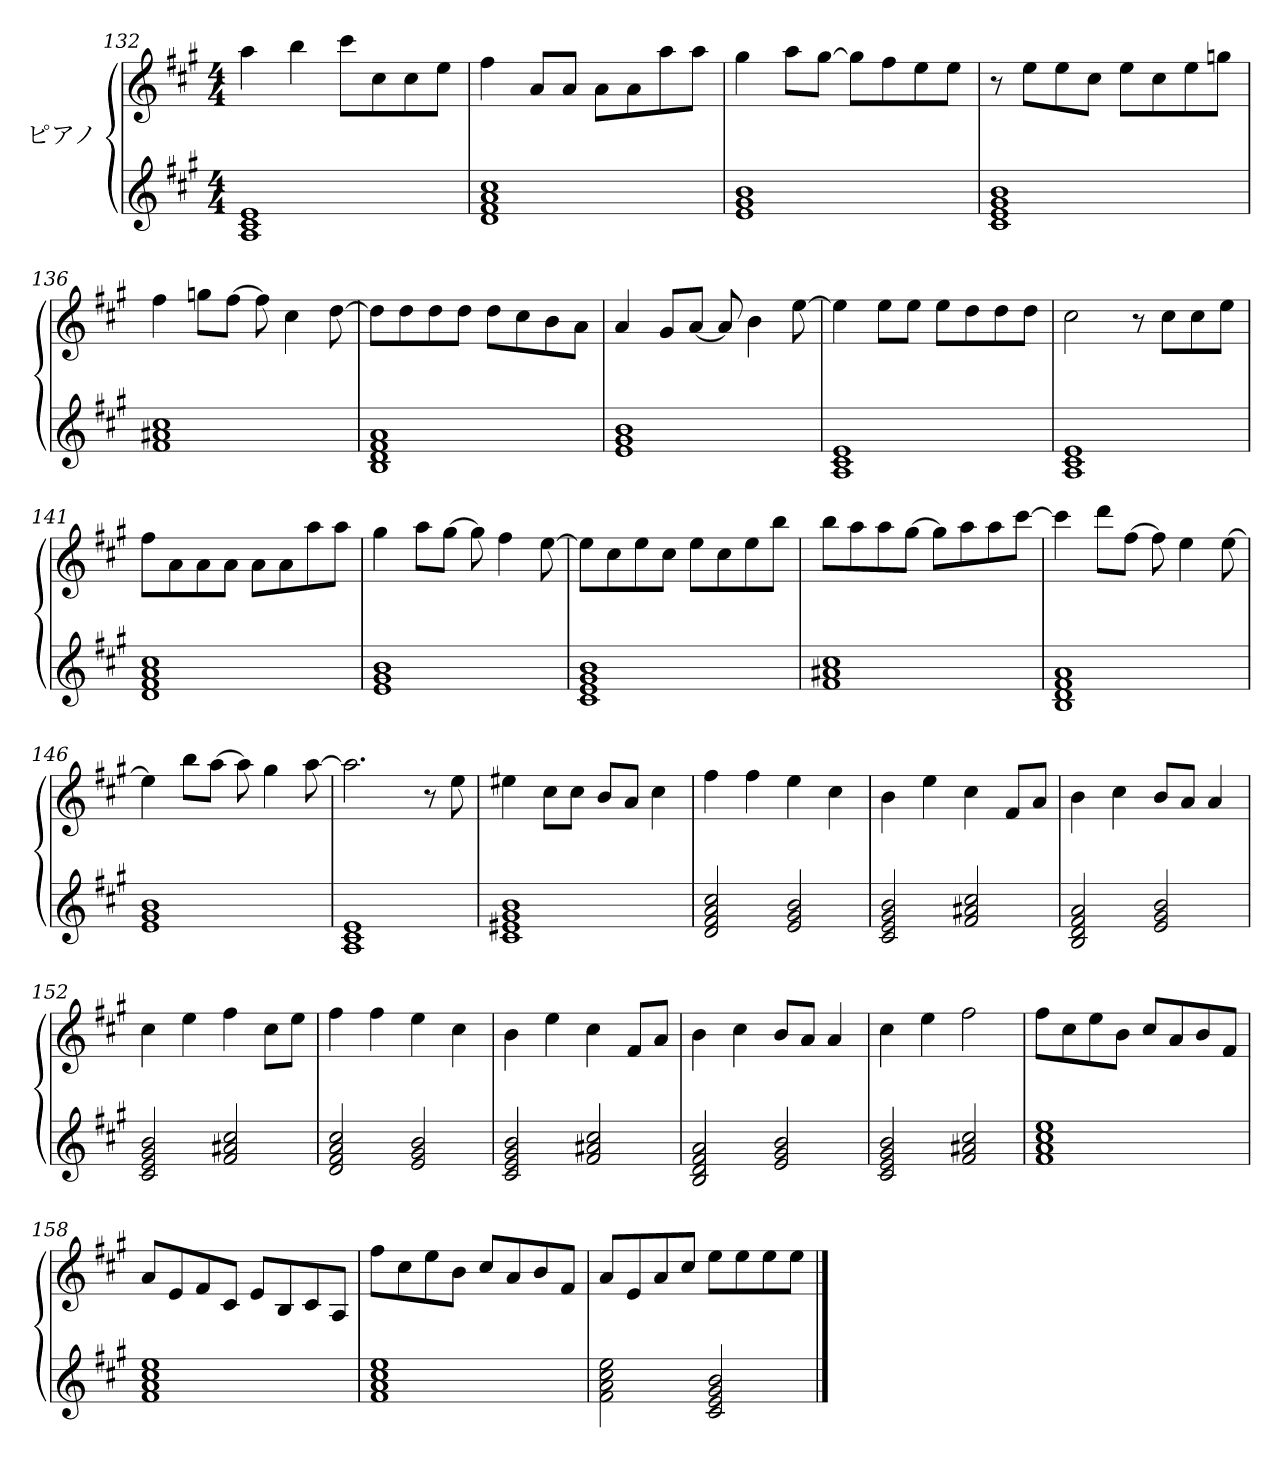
**kern	**kern
*part2	*part1
*staff2	*staff1
*I"ピアノ	*I"ピアノ
*clefG2	*clefG2
*k[f#c#g#]	*k[f#c#g#]
*M4/4	*M4/4
=132	=132
1A 1c# 1e	4aa\
.	4bb\
.	8ccc#\L
.	8cc#\
.	8cc#\
.	8ee\J
=133	=133
1d 1f# 1a 1cc#	4ff#\
.	8a/L
.	8a/J
.	8a\L
.	8a\
.	8aa\
.	8aa\J
!!LO:PB:g=z
=134	=134
1e 1g# 1b	4gg#\
.	8aa\L
.	[8gg#\J
.	8gg#\L]
.	8ff#\
.	8ee\
.	8ee\J
=135	=135
1c# 1e 1g# 1b	8r
.	8ee\L
.	8ee\
.	8cc#\J
.	8ee\L
.	8cc#\
.	8ee\
.	8ggn\J
=136	=136
1f# 1a#X 1cc#	4ff#\
.	8ggn\L
.	[8ff#\J
.	8ff#\]
.	4cc#\
.	[8dd\
=137	=137
1B 1d 1f# 1a	8dd\L]
.	8dd\
.	8dd\
.	8dd\J
.	8dd\L
.	8cc#\
.	8b\
.	8a\J
!!LO:LB:g=z
=138	=138
1e 1g# 1b	4a/
.	8g#/L
.	[8a/J
.	8a/]
.	4b\
.	[8ee\
=139	=139
1A 1c# 1e	4ee\]
.	8ee\L
.	8ee\J
.	8ee\L
.	8dd\
.	8dd\
.	8dd\J
=140	=140
1A 1c# 1e	2cc#\
.	8r
.	8cc#\L
.	8cc#\
.	8ee\J
=141	=141
1d 1f# 1a 1cc#	8ff#\L
.	8a\
.	8a\
.	8a\J
.	8a\L
.	8a\
.	8aa\
.	8aa\J
!!LO:LB:g=z
=142	=142
1e 1g# 1b	4gg#\
.	8aa\L
.	[8gg#\J
.	8gg#\]
.	4ff#\
.	[8ee\
=143	=143
1c# 1e 1g# 1b	8ee\L]
.	8cc#\
.	8ee\
.	8cc#\J
.	8ee\L
.	8cc#\
.	8ee\
.	8bb\J
=144	=144
1f# 1a#X 1cc#	8bb\L
.	8aa\
.	8aa\
.	[8gg#\J
.	8gg#\L]
.	8aa\
.	8aa\
.	[8ccc#\J
=145	=145
1B 1d 1f# 1a	4ccc#\]
.	8ddd\L
.	[8ff#\J
.	8ff#\]
.	4ee\
.	[8ee\
!!LO:LB:g=z
=146	=146
1e 1g# 1b	4ee\]
.	8bb\L
.	[8aa\J
.	8aa\]
.	4gg#\
.	[8aa\
=147	=147
1A 1c# 1e	2.aa\]
.	8r
.	8ee\
=148	=148
1c# 1e#X 1g# 1b	4ee#X\
.	8cc#\L
.	8cc#\J
.	8b/L
.	8a/J
.	4cc#\
=149	=149
2d/ 2f#/ 2a/ 2cc#/	4ff#\
.	4ff#\
2e/ 2g#/ 2b/	4ee\
.	4cc#\
=150	=150
2c#/ 2e/ 2g#/ 2b/	4b\
.	4ee\
2f#/ 2a#X/ 2cc#/	4cc#\
.	8f#/L
.	8a/J
=151	=151
2B/ 2d/ 2f#/ 2a/	4b\
.	4cc#\
2e/ 2g#/ 2b/	8b/L
.	8a/J
.	4a/
!!LO:LB:g=z
=152	=152
2c#/ 2e/ 2g#/ 2b/	4cc#\
.	4ee\
2f#/ 2a#X/ 2cc#/	4ff#\
.	8cc#\L
.	8ee\J
=153	=153
2d/ 2f#/ 2a/ 2cc#/	4ff#\
.	4ff#\
2e/ 2g#/ 2b/	4ee\
.	4cc#\
=154	=154
2c#/ 2e/ 2g#/ 2b/	4b\
.	4ee\
2f#/ 2a#X/ 2cc#/	4cc#\
.	8f#/L
.	8a/J
=155	=155
2B/ 2d/ 2f#/ 2a/	4b\
.	4cc#\
2e/ 2g#/ 2b/	8b/L
.	8a/J
.	4a/
=156	=156
2c#/ 2e/ 2g#/ 2b/	4cc#\
.	4ee\
2f#/ 2a#X/ 2cc#/	2ff#\
=157	=157
1f# 1a 1cc# 1ee	8ff#\L
.	8cc#\
.	8ee\
.	8b\J
.	8cc#/L
.	8a/
.	8b/
.	8f#/J
!!LO:PB:g=z
=158	=158
1f# 1a 1cc# 1ee	8a/L
.	8e/
.	8f#/
.	8c#/J
.	8e/L
.	8B/
.	8c#/
.	8A/J
=159	=159
1f# 1a 1cc# 1ee	8ff#\L
.	8cc#\
.	8ee\
.	8b\J
.	8cc#/L
.	8a/
.	8b/
.	8f#/J
=160	=160
2f#\ 2a\ 2cc#\ 2ee\	8a/L
.	8e/
.	8a/
.	8cc#/J
2c#/ 2e/ 2g#/ 2b/	8ee\L
.	8ee\
.	8ee\
.	8ee\J
==	==
*-	*-
